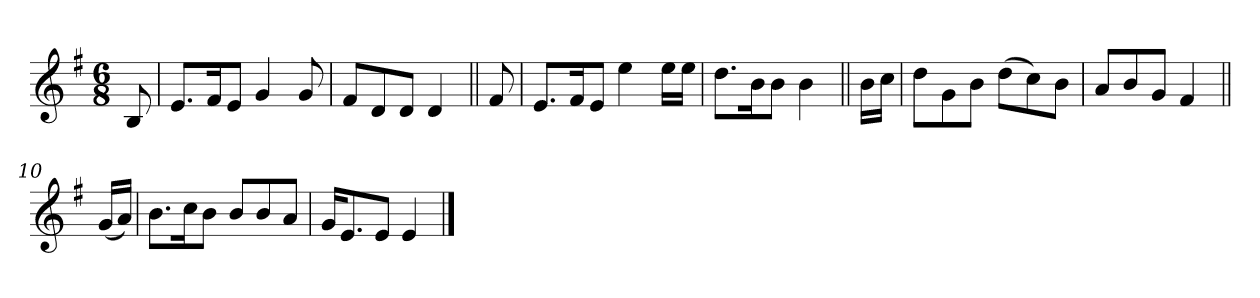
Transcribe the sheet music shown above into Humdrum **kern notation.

**kern
*part1
*staff1
*clefG2
*k[f#]
*e:
*M6/8
*MM120
=1
8B/
=2
8.e/L
16f#/K
8e/J
4g/
8g/
=3
8f#/L
8d/
8d/J
4d/
=4||
8f#/
=5
8.e/L
16f#/K
8e/J
4ee\
16ee\LL
16ee\JJ
=6
8.dd\L
16b\K
8b\J
4b\
=7||
16b\LL
16cc\JJ
=8
8dd\L
8g\
8b\J
(>8dd\L
8cc\)
8b\J
=9
8a/L
8b/
8g/J
4f#/
=10||
(<16g/LL
16a/JJ)
!!LO:LB:g=z
=11
8.b\L
16cc\K
8b\J
8b/L
8b/
8a/J
=12
16g/KL
8.e/
8e/J
4e/
==
*-
